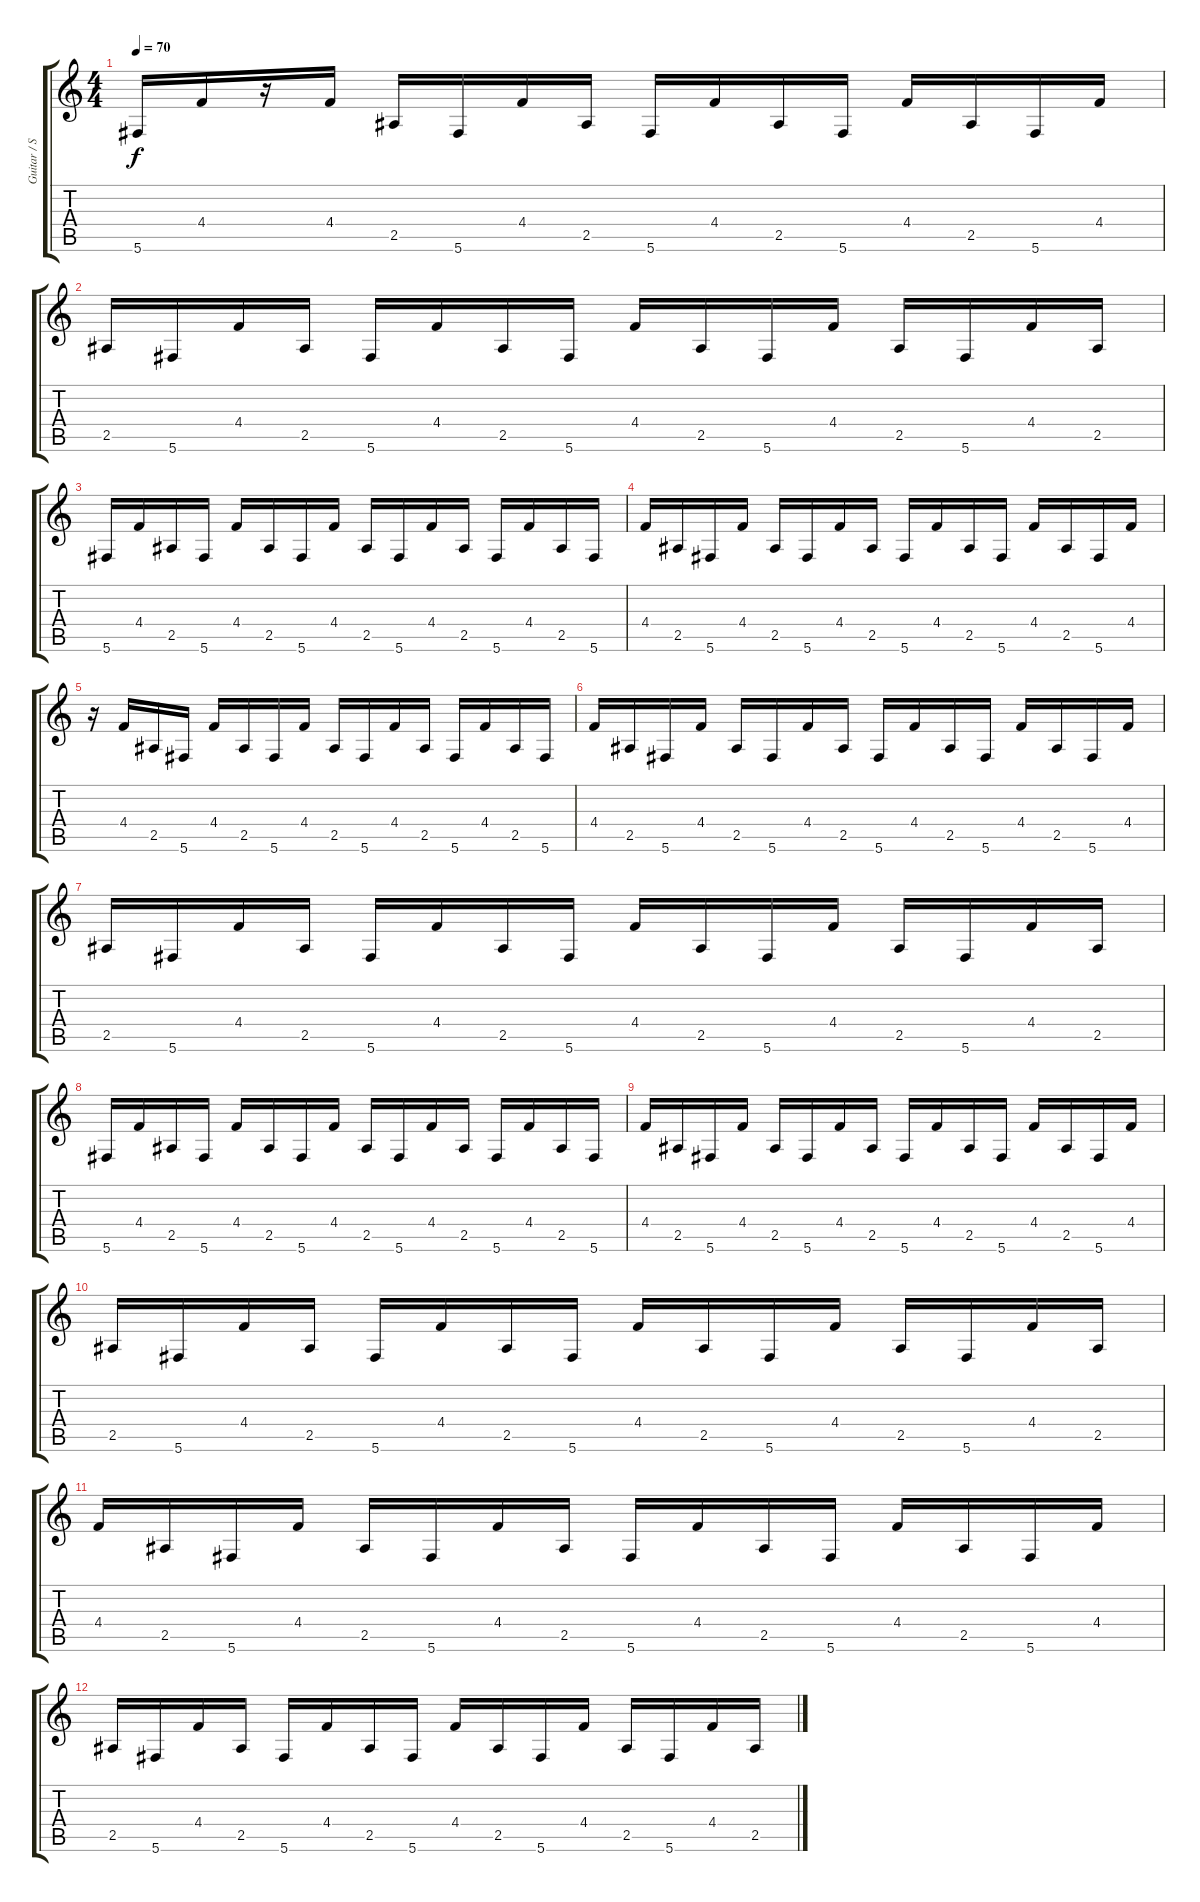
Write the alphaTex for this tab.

\track ("Guitar / Stef Carpenter" "Guitar / S") {instrument distortionguitar}
\staff {score tabs}
\tuning (Eb4 Bb3 Gb3 Db3 Ab2 Db2) {hide}
\ts (4 4)
\tempo 70
\clef g2
\ks c
5.6.16{dy f} 4.4.16 r.16 4.4.16 2.5.16 5.6.16 4.4.16 2.5.16 5.6.16 4.4.16 2.5.16 5.6.16 4.4.16 2.5.16 5.6.16 4.4.16 |
2.5.16 5.6.16 4.4.16 2.5.16 5.6.16 4.4.16 2.5.16 5.6.16 4.4.16 2.5.16 5.6.16 4.4.16 2.5.16 5.6.16 4.4.16 2.5.16 |
5.6.16 4.4.16 2.5.16 5.6.16 4.4.16 2.5.16 5.6.16 4.4.16 2.5.16 5.6.16 4.4.16 2.5.16 5.6.16 4.4.16 2.5.16 5.6.16 |
4.4.16 2.5.16 5.6.16 4.4.16 2.5.16 5.6.16 4.4.16 2.5.16 5.6.16 4.4.16 2.5.16 5.6.16 4.4.16 2.5.16 5.6.16 4.4.16 |
r.16{volume 13} 4.4.16 2.5.16 5.6.16 4.4.16 2.5.16 5.6.16 4.4.16 2.5.16 5.6.16 4.4.16 2.5.16 5.6.16 4.4.16 2.5.16 5.6.16 |
4.4.16 2.5.16 5.6.16 4.4.16 2.5.16 5.6.16 4.4.16 2.5.16 5.6.16 4.4.16 2.5.16 5.6.16 4.4.16 2.5.16 5.6.16 4.4.16 |
2.5.16{volume 7} 5.6.16 4.4.16 2.5.16 5.6.16 4.4.16 2.5.16 5.6.16 4.4.16 2.5.16 5.6.16 4.4.16 2.5.16 5.6.16 4.4.16 2.5.16 |
5.6.16 4.4.16 2.5.16 5.6.16 4.4.16 2.5.16 5.6.16 4.4.16 2.5.16 5.6.16 4.4.16 2.5.16 5.6.16 4.4.16 2.5.16 5.6.16 |
4.4.16{volume 2} 2.5.16 5.6.16 4.4.16 2.5.16 5.6.16 4.4.16 2.5.16 5.6.16 4.4.16 2.5.16 5.6.16 4.4.16 2.5.16 5.6.16 4.4.16 |
2.5.16 5.6.16 4.4.16 2.5.16 5.6.16 4.4.16 2.5.16 5.6.16 4.4.16 2.5.16 5.6.16 4.4.16 2.5.16 5.6.16 4.4.16 2.5.16 |
4.4.16 2.5.16 5.6.16 4.4.16 2.5.16 5.6.16 4.4.16 2.5.16 5.6.16 4.4.16 2.5.16 5.6.16 4.4.16 2.5.16 5.6.16 4.4.16 |
2.5.16 5.6.16 4.4.16 2.5.16 5.6.16 4.4.16 2.5.16 5.6.16 4.4.16 2.5.16 5.6.16 4.4.16 2.5.16 5.6.16 4.4.16 2.5.16
